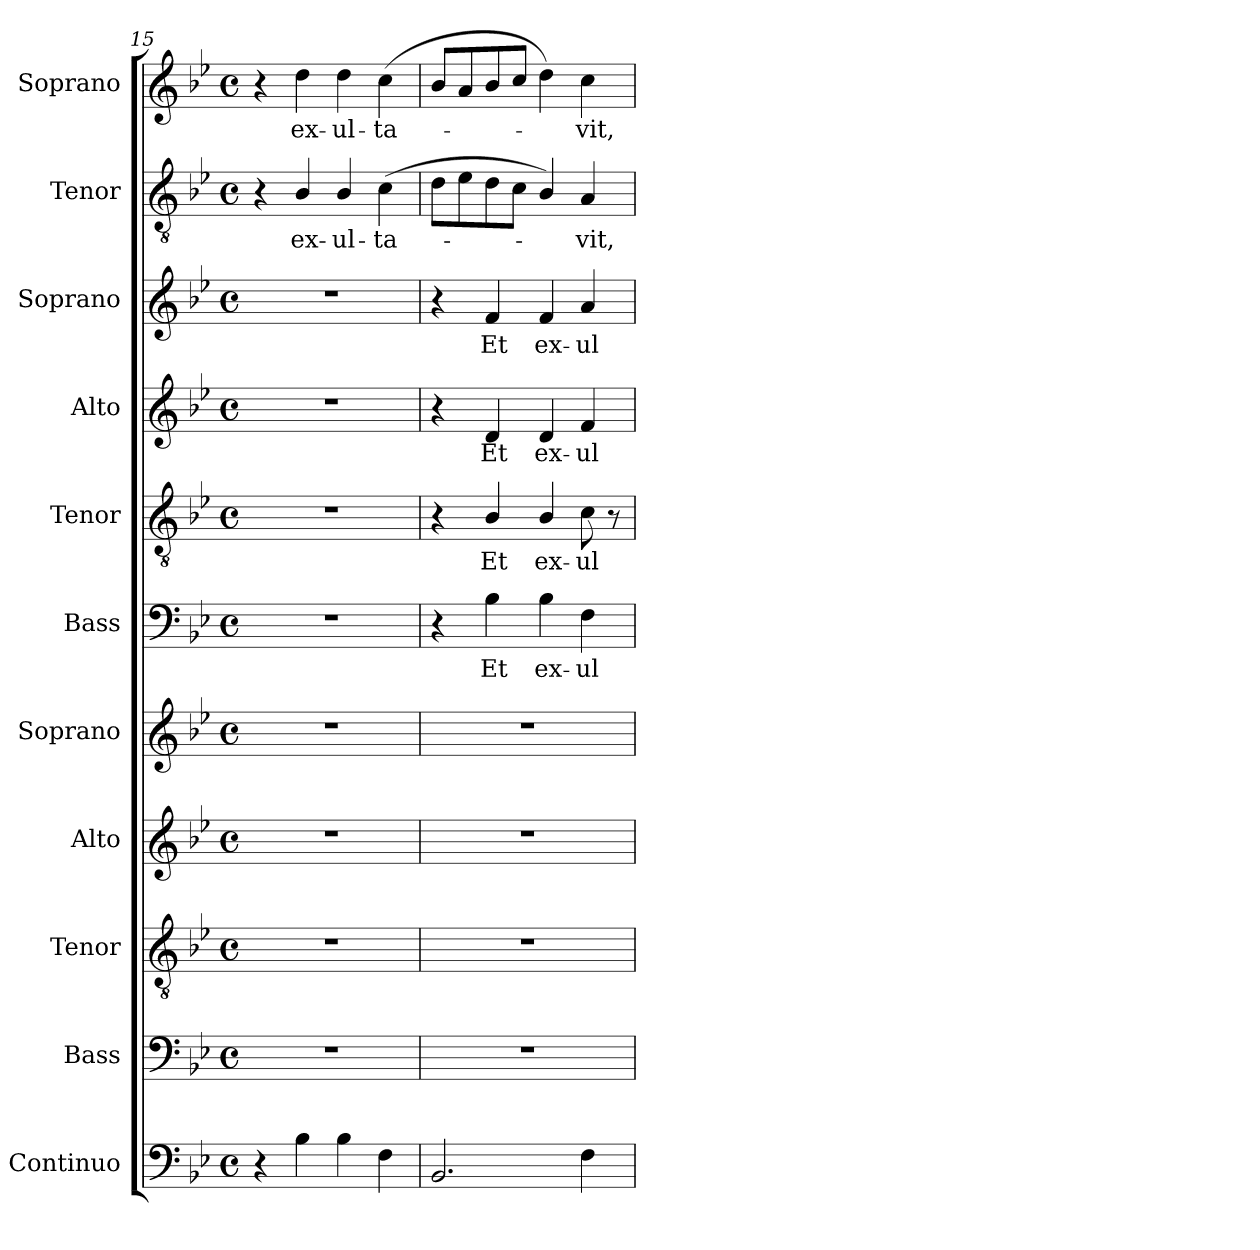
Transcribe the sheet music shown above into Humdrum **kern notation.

**kern	**kern	**kern	**kern	**kern	**kern	**text	**kern	**text	**kern	**text	**kern	**text	**kern	**text	**kern	**text
*part11	*part10	*part9	*part8	*part7	*part6	*part6	*part5	*part5	*part4	*part4	*part3	*part3	*part2	*part2	*part1	*part1
*staff11	*staff10	*staff9	*staff8	*staff7	*staff6	*staff6	*staff5	*staff5	*staff4	*staff4	*staff3	*staff3	*staff2	*staff2	*staff1	*staff1
*I"Continuo	*I"Bass	*I"Tenor	*I"Alto	*I"Soprano	*I"Bass	*	*I"Tenor	*	*I"Alto	*	*I"Soprano	*	*I"Tenor	*	*I"Soprano	*
*I'Cont.	*I'B.	*I'T.	*I'A.	*I'S.	*I'B.	*	*I'T.	*	*I'A.	*	*I'S.	*	*I'T.	*	*I'S.	*
!!LO:PB:g=z
*clefF4	*clefF4	*clefGv2	*clefG2	*clefG2	*clefF4	*	*clefGv2	*	*clefG2	*	*clefG2	*	*clefGv2	*	*clefG2	*
*	*	*ITrd7c12	*	*	*	*	*ITrd7c12	*	*	*	*	*	*ITrd7c12	*	*	*
*k[b-e-]	*k[b-e-]	*k[b-e-]	*k[b-e-]	*k[b-e-]	*k[b-e-]	*	*k[b-e-]	*	*k[b-e-]	*	*k[b-e-]	*	*k[b-e-]	*	*k[b-e-]	*
*B-:	*B-:	*B-:	*B-:	*B-:	*B-:	*	*B-:	*	*B-:	*	*B-:	*	*B-:	*	*B-:	*
*M4/4	*M4/4	*M4/4	*M4/4	*M4/4	*M4/4	*	*M4/4	*	*M4/4	*	*M4/4	*	*M4/4	*	*M4/4	*
*met(c)	*met(c)	*met(c)	*met(c)	*met(c)	*met(c)	*	*met(c)	*	*met(c)	*	*met(c)	*	*met(c)	*	*met(c)	*
=15	=15	=15	=15	=15	=15	=15	=15	=15	=15	=15	=15	=15	=15	=15	=15	=15
4r	1r	1r	1r	1r	1r	.	1r	.	1r	.	1r	.	4r	.	4r	.
!	!	!	!	!	!	!	!	!	!	!	!	!	!	!LO:LY:b:color=#000000	!	!
!	!	!	!	!	!	!	!	!	!	!	!	!	!	!	!	!LO:LY:b:color=#000000
4B-i\	.	.	.	.	.	.	.	.	.	.	.	.	4BB-i/	ex-	4ddi\	ex-
!	!	!	!	!	!	!	!	!	!	!	!	!	!	!LO:LY:b:color=#000000	!	!
!	!	!	!	!	!	!	!	!	!	!	!	!	!	!	!	!LO:LY:b:color=#000000
4B-i\	.	.	.	.	.	.	.	.	.	.	.	.	4BB-i/	-ul-	4ddi\	-ul-
!	!	!	!	!	!	!	!	!	!	!	!	!	!	!LO:LY:b:color=#000000	!	!
!	!	!	!	!	!	!	!	!	!	!	!	!	!	!	!	!LO:LY:b:color=#000000
4Fi\	.	.	.	.	.	.	.	.	.	.	.	.	(4Ci\	-ta-	(4cci\	-ta-
=16	=16	=16	=16	=16	=16	=16	=16	=16	=16	=16	=16	=16	=16	=16	=16	=16
2.BB-i/	1r	1r	1r	1r	4r	.	4r	.	4r	.	4r	.	8Di\L	.	8b-i/L	.
.	.	.	.	.	.	.	.	.	.	.	.	.	8E-i\	.	8ai/	.
!	!	!	!	!	!	!LO:LY:b:color=#000000	!	!	!	!	!	!	!	!	!	!
!	!	!	!	!	!	!	!	!LO:LY:b:color=#000000	!	!	!	!	!	!	!	!
!	!	!	!	!	!	!	!	!	!	!LO:LY:b:color=#000000	!	!	!	!	!	!
!	!	!	!	!	!	!	!	!	!	!	!	!LO:LY:b:color=#000000	!	!	!	!
.	.	.	.	.	4B-i\	Et	4BB-i/	Et	4di/	Et	4fi/	Et	8Di\	.	8b-i/	.
.	.	.	.	.	.	.	.	.	.	.	.	.	8Ci\J	.	8cci/J	.
!	!	!	!	!	!	!LO:LY:b:color=#000000	!	!	!	!	!	!	!	!	!	!
!	!	!	!	!	!	!	!	!LO:LY:b:color=#000000	!	!	!	!	!	!	!	!
!	!	!	!	!	!	!	!	!	!	!LO:LY:b:color=#000000	!	!	!	!	!	!
!	!	!	!	!	!	!	!	!	!	!	!	!LO:LY:b:color=#000000	!	!	!	!
.	.	.	.	.	4B-i\	ex-	4BB-i/	ex-	4di/	ex-	4fi/	ex-	4BB-i/)	.	4ddi\)	.
!	!	!	!	!	!	!LO:LY:b:color=#000000	!	!	!	!	!	!	!	!	!	!
!	!	!	!	!	!	!	!	!LO:LY:b:color=#000000	!	!	!	!	!	!	!	!
!	!	!	!	!	!	!	!	!	!	!LO:LY:b:color=#000000	!	!	!	!	!	!
!	!	!	!	!	!	!	!	!	!	!	!	!LO:LY:b:color=#000000	!	!	!	!
!	!	!	!	!	!	!	!	!	!	!	!	!	!	!LO:LY:b:color=#000000	!	!
!	!	!	!	!	!	!	!	!	!	!	!	!	!	!	!	!LO:LY:b:color=#000000
4Fi\	.	.	.	.	4Fi\	-ul-	8Ci\	-ul-	4fi/	-ul-	4ai/	-ul-	4AAi/	-vit,	4cci\	-vit,
.	.	.	.	.	.	.	8r	.	.	.	.	.	.	.	.	.
=	=	=	=	=	=	=	=	=	=	=	=	=	=	=	=	=
*-	*-	*-	*-	*-	*-	*-	*-	*-	*-	*-	*-	*-	*-	*-	*-	*-
